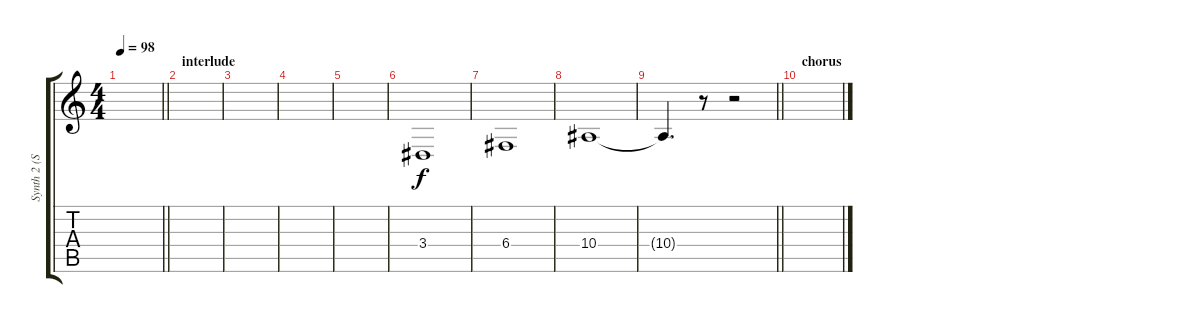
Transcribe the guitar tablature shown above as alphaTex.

\track ("Synth 2 (Semple)" "Synth 2 (S") {instrument lead1square}
\staff {score tabs}
\tuning (D4 A3 F3 C3 G2 C2) {hide}
\ts (4 4)
\tempo 98
\clef g2
\barLineRight lightlight
\ks c
|
\section ("" "interlude")
|
|
|
|
3.4.1{instrument pad2warm} |
6.4.1 |
10.4.1 |
\barLineRight lightlight
10.4{t}.4{d dy f} r.8 r.2 |
\section ("" "chorus")
